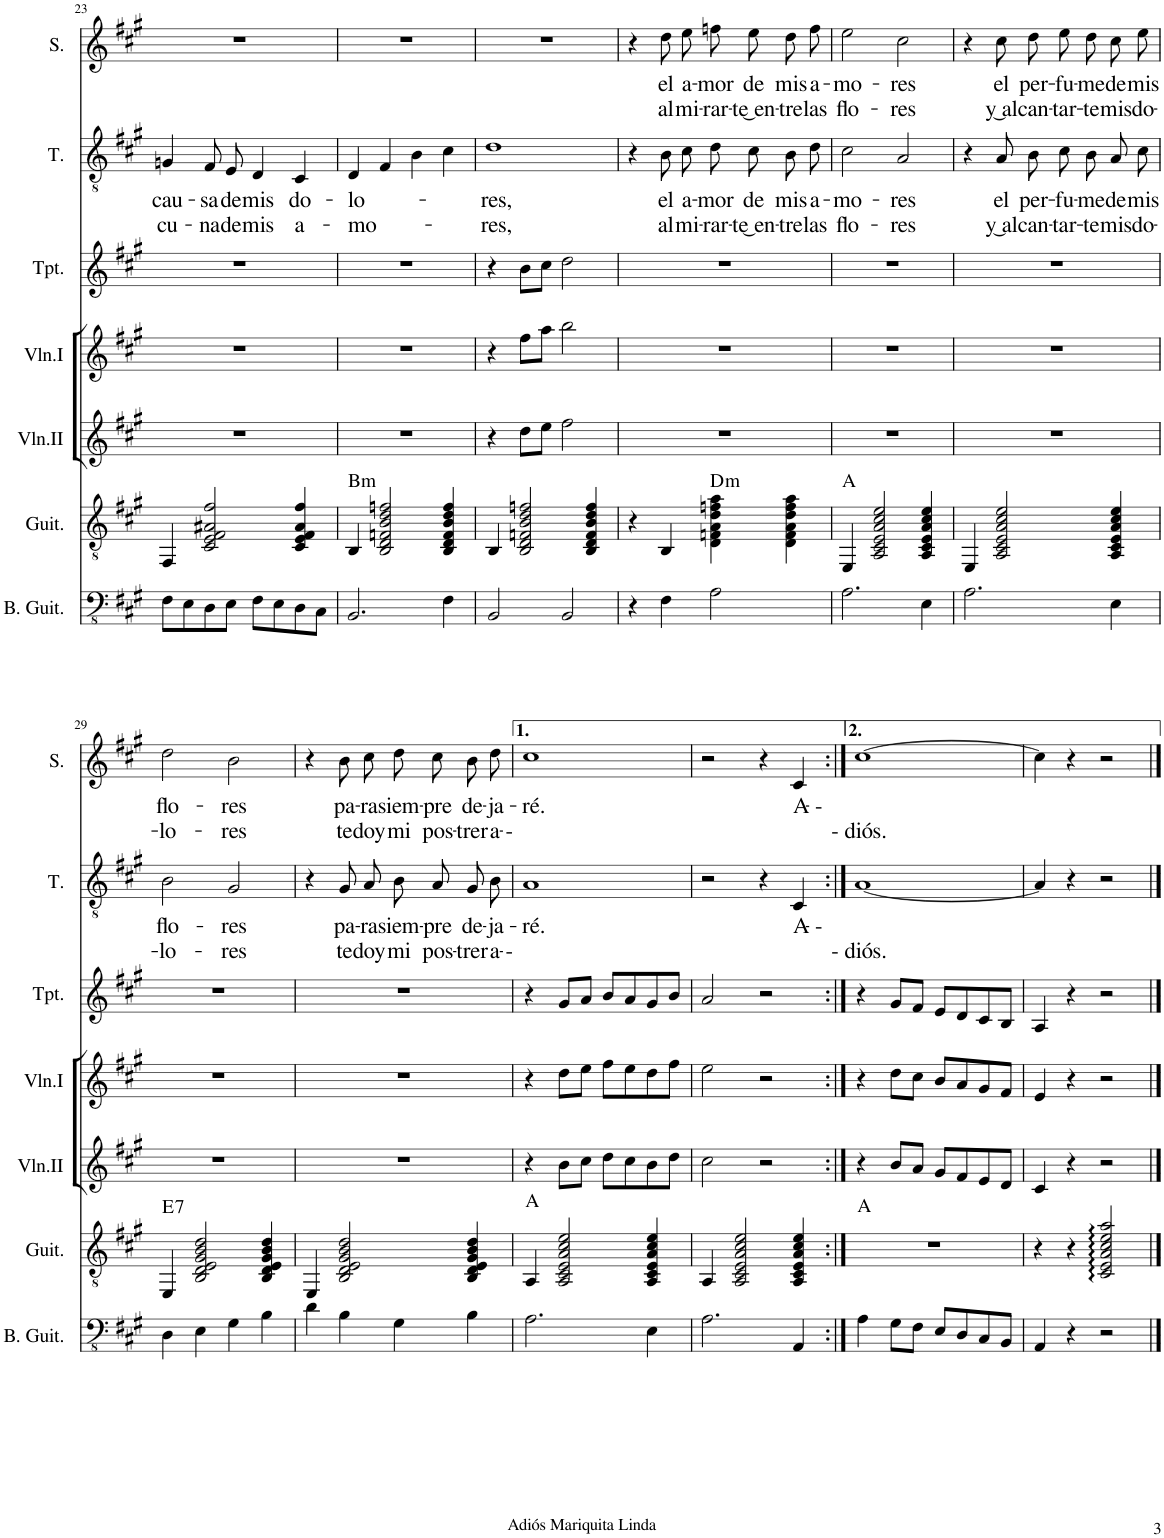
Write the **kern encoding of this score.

**kern	**kern	**harte	**kern	**kern	**kern	**kern	**text	**text	**kern	**text	**text
*part7	*part6	*part6	*part5	*part4	*part3	*part2	*part2	*part2	*part1	*part1	*part1
*staff7	*staff6	*	*staff5	*staff4	*staff3	*staff2	*staff2	*staff2	*staff1	*staff1	*staff1
*I"Bass Guitar	*I"Guitar	*	*I"Violin II	*I"Violin I	*I"Trumpet	*I"Tenor	*	*	*I"Soprano	*	*
*I'B. Guit.	*I'Guit.	*	*I'Vln.II	*I'Vln.I	*I'Tpt.	*I'T.	*	*	*I'S.	*	*
!!LO:PB:g=z
*clefFv4	*clefGv2	*	*clefG2	*clefG2	*clefG2	*clefGv2	*	*	*clefG2	*	*
*k[f#c#g#]	*k[f#c#g#]	*	*k[f#c#g#]	*k[f#c#g#]	*k[f#c#g#]	*k[f#c#g#]	*	*	*k[f#c#g#]	*	*
*M4/4	*M4/4	*	*M4/4	*M4/4	*M4/4	*M4/4	*	*	*M4/4	*	*
*met(c)	*met(c)	*	*met(c)	*met(c)	*met(c)	*met(c)	*	*	*met(c)	*	*
=23	=23	=23	=23	=23	=23	=23	=23	=23	=23	=23	=23
!	!	!	!	!	!	!	!LO:LY:b	!LO:LY:b	!	!	!
8FF#\L	4FF#/	.	1r	1r	1r	4Gn/	cau-	cu-	1r	.	.
8EE\	.	.	.	.	.	.	.	.	.	.	.
!	!	!	!	!	!	!	!LO:LY:b	!LO:LY:b	!	!	!
8DD\	2C#/ 2E/ 2F#/ 2A#X/ 2f#/	.	.	.	.	8F#/L	-sa	-na	.	.	.
!	!	!	!	!	!	!	!LO:LY:b	!LO:LY:b	!	!	!
8EE\J	.	.	.	.	.	8E/J	de	de	.	.	.
!	!	!	!	!	!	!	!LO:LY:b	!LO:LY:b	!	!	!
8FF#\L	.	.	.	.	.	4D/	mis	mis	.	.	.
8EE\	.	.	.	.	.	.	.	.	.	.	.
!	!	!	!	!	!	!	!LO:LY:b	!LO:LY:b	!	!	!
8DD\	4C#/ 4E/ 4F#/ 4A#/ 4f#/	.	.	.	.	4C#/	do-	a-	.	.	.
8CC#\J	.	.	.	.	.	.	.	.	.	.	.
=24	=24	=24	=24	=24	=24	=24	=24	=24	=24	=24	=24
!	!	!LO:H:kt=m	!	!	!	!	!LO:LY:b	!LO:LY:b	!	!	!
2.BBB/	4BB/	B:min	1r	1r	1r	4D/	-lo-	-mo-	1r	.	.
.	2BB/ 2D/ 2Fn/ 2B/ 2d/ 2fn/	.	.	.	.	4F#/	.	.	.	.	.
.	.	.	.	.	.	4B\	.	.	.	.	.
4FF#\	4BB/ 4D/ 4F/ 4B/ 4d/ 4f/	.	.	.	.	4c#\	.	.	.	.	.
=25	=25	=25	=25	=25	=25	=25	=25	=25	=25	=25	=25
!	!	!	!	!	!	!	!LO:LY:b	!LO:LY:b	!	!	!
2BBB/	4BB/	.	4r	4r	4r	1d	-res,	-res,	1r	.	.
.	2BB/ 2D/ 2Fn/ 2B/ 2d/ 2fn/	.	8dd\L	8ff#\L	8b\L	.	.	.	.	.	.
.	.	.	8ee\J	8aa\J	8cc#\J	.	.	.	.	.	.
2BBB/	.	.	2ff#\	2bb\	2dd\	.	.	.	.	.	.
.	4BB/ 4D/ 4F/ 4B/ 4d/ 4f/	.	.	.	.	.	.	.	.	.	.
=26	=26	=26	=26	=26	=26	=26	=26	=26	=26	=26	=26
4r	4r	.	1r	1r	1r	4r	.	.	4r	.	.
!	!	!	!	!	!	!	!LO:LY:b	!LO:LY:b	!	!LO:LY:b	!LO:LY:b
4FF#\	4BB/	.	.	.	.	8B\L	el	al	8dd\L	el	al
!	!	!	!	!	!	!	!LO:LY:b	!LO:LY:b	!	!LO:LY:b	!LO:LY:b
.	.	.	.	.	.	8c#\J	a-	mi-	8ee\J	a-	mi-
!	!	!LO:H:kt=m	!	!	!	!	!LO:LY:b	!LO:LY:b	!	!LO:LY:b	!LO:LY:b
2AA\	4D\ 4Fn\ 4A\ 4d\ 4fn\ 4a\	D:min	.	.	.	8d\L	-mor	-rar-	8ffn\L	-mor	-rar-
!	!	!	!	!	!	!	!LO:LY:b	!LO:LY:b	!	!LO:LY:b	!LO:LY:b
.	.	.	.	.	.	8c#\J	de	-te͜ en-	8ee\J	de	-te͜ en-
!	!	!	!	!	!	!	!LO:LY:b	!LO:LY:b	!	!LO:LY:b	!LO:LY:b
.	4D\ 4F\ 4A\ 4d\ 4f\ 4a\	.	.	.	.	8B\L	mis	-tre	8dd\L	mis	-tre
!	!	!	!	!	!	!	!LO:LY:b	!LO:LY:b	!	!LO:LY:b	!LO:LY:b
.	.	.	.	.	.	8d\J	a-	las	8ff\J	a-	las
=27	=27	=27	=27	=27	=27	=27	=27	=27	=27	=27	=27
!	!	!	!	!	!	!	!LO:LY:b	!LO:LY:b	!	!LO:LY:b	!LO:LY:b
2.AA\	4EE/	A:maj	1r	1r	1r	2c#\	-mo-	flo-	2ee\	-mo-	flo-
.	2AA/ 2C#/ 2E/ 2A/ 2c#/ 2e/	.	.	.	.	.	.	.	.	.	.
!	!	!	!	!	!	!	!LO:LY:b	!LO:LY:b	!	!LO:LY:b	!LO:LY:b
.	.	.	.	.	.	2A/	-res	-res	2cc#\	-res	-res
4EE\	4AA/ 4C#/ 4E/ 4A/ 4c#/ 4e/	.	.	.	.	.	.	.	.	.	.
=28	=28	=28	=28	=28	=28	=28	=28	=28	=28	=28	=28
2.AA\	4EE/	.	1r	1r	1r	4r	.	.	4r	.	.
!	!	!	!	!	!	!	!LO:LY:b	!LO:LY:b	!	!LO:LY:b	!LO:LY:b
.	2AA/ 2C#/ 2E/ 2A/ 2c#/ 2e/	.	.	.	.	8A/L	el	y͜ al	8cc#\L	el	y͜ al
!	!	!	!	!	!	!	!LO:LY:b	!LO:LY:b	!	!LO:LY:b	!LO:LY:b
.	.	.	.	.	.	8B/J	per-	can-	8dd\J	per-	can-
!	!	!	!	!	!	!	!LO:LY:b	!LO:LY:b	!	!LO:LY:b	!LO:LY:b
.	.	.	.	.	.	8c#\L	-fu-	-tar-	8ee\L	-fu-	-tar-
!	!	!	!	!	!	!	!LO:LY:b	!LO:LY:b	!	!LO:LY:b	!LO:LY:b
.	.	.	.	.	.	8B\J	-me	-te	8dd\J	-me	-te
!	!	!	!	!	!	!	!LO:LY:b	!LO:LY:b	!	!LO:LY:b	!LO:LY:b
4EE\	4AA/ 4C#/ 4E/ 4A/ 4c#/ 4e/	.	.	.	.	8A\L	de	mis	8cc#\L	de	mis
!	!	!	!	!	!	!	!LO:LY:b	!LO:LY:b	!	!LO:LY:b	!LO:LY:b
.	.	.	.	.	.	8c#\J	mis	do-	8ee\J	mis	do-
!!LO:LB:g=z
=29	=29	=29	=29	=29	=29	=29	=29	=29	=29	=29	=29
!	!	!LO:H:kt=7	!	!	!	!	!LO:LY:b	!LO:LY:b	!	!LO:LY:b	!LO:LY:b
4DD\	4EE/	E:7	1r	1r	1r	2B\	flo-	-lo-	2dd\	flo-	-lo-
4EE\	2BB/ 2D/ 2E/ 2G#/ 2B/ 2d/	.	.	.	.	.	.	.	.	.	.
!	!	!	!	!	!	!	!LO:LY:b	!LO:LY:b	!	!LO:LY:b	!LO:LY:b
4GG#\	.	.	.	.	.	2G#/	-res	-res	2b\	-res	-res
4BB\	4BB/ 4D/ 4E/ 4G#/ 4B/ 4d/	.	.	.	.	.	.	.	.	.	.
=30	=30	=30	=30	=30	=30	=30	=30	=30	=30	=30	=30
4D\	4EE/	.	1r	1r	1r	4r	.	.	4r	.	.
!	!	!	!	!	!	!	!LO:LY:b	!LO:LY:b	!	!LO:LY:b	!LO:LY:b
4BB\	2BB/ 2D/ 2E/ 2G#/ 2B/ 2d/	.	.	.	.	8G#/L	pa-	te	8b\L	pa-	te
!	!	!	!	!	!	!	!LO:LY:b	!LO:LY:b	!	!LO:LY:b	!LO:LY:b
.	.	.	.	.	.	8A/J	-ra	doy	8cc#\J	-ra	doy
!	!	!	!	!	!	!	!LO:LY:b	!LO:LY:b	!	!LO:LY:b	!LO:LY:b
4GG#\	.	.	.	.	.	8B/L	siem-	mi	8dd\L	siem-	mi
!	!	!	!	!	!	!	!LO:LY:b	!LO:LY:b	!	!LO:LY:b	!LO:LY:b
.	.	.	.	.	.	8A/J	-pre	pos-	8cc#\J	-pre	pos-
!	!	!	!	!	!	!	!LO:LY:b	!LO:LY:b	!	!LO:LY:b	!LO:LY:b
4BB\	4BB/ 4D/ 4E/ 4G#/ 4B/ 4d/	.	.	.	.	8G#/L	de-	-trer	8b\L	de-	-trer
!	!	!	!	!	!	!	!LO:LY:b	!LO:LY:b	!	!LO:LY:b	!LO:LY:b
.	.	.	.	.	.	8B/J	-ja-	a --	8dd\J	-ja-	a --
=31	=31	=31	=31	=31	=31	=31	=31	=31	=31	=31	=31
!	!	!	!	!	!	!	!LO:LY:b	!	!	!LO:LY:b	!
2.AA\	4AA/	A:maj	4r	4r	4r	1A	-ré.	.	1cc#	-ré.	.
.	2AA/ 2C#/ 2E/ 2A/ 2c#/ 2e/	.	8b\L	8dd\L	8g#/L	.	.	.	.	.	.
.	.	.	8cc#\J	8ee\J	8a/J	.	.	.	.	.	.
.	.	.	8dd\L	8ff#\L	8b/L	.	.	.	.	.	.
.	.	.	8cc#\	8ee\	8a/	.	.	.	.	.	.
4EE\	4AA/ 4C#/ 4E/ 4A/ 4c#/ 4e/	.	8b\	8dd\	8g#/	.	.	.	.	.	.
.	.	.	8dd\J	8ff#\J	8b/J	.	.	.	.	.	.
=32	=32	=32	=32	=32	=32	=32	=32	=32	=32	=32	=32
2.AA\	4AA/	.	2cc#\	2ee\	2a/	2r	.	.	2r	.	.
.	2AA/ 2C#/ 2E/ 2A/ 2c#/ 2e/	.	.	.	.	.	.	.	.	.	.
.	.	.	2r	2r	2r	4r	.	.	4r	.	.
!	!	!	!	!	!	!	!LO:LY:b	!	!	!LO:LY:b	!
4AAA/	4AA/ 4C#/ 4E/ 4A/ 4c#/ 4e/	.	.	.	.	4C#/	A --	.	4c#/	A --	.
=33:|!	=33:|!	=33:|!	=33:|!	=33:|!	=33:|!	=33:|!	=33:|!	=33:|!	=33:|!	=33:|!	=33:|!
!	!	!	!	!	!	!	!	!LO:LY:b	!	!	!LO:LY:b
4AA\	1r	A:maj	4r	4r	4r	[1A	.	-- diós.	[1cc#	.	-- diós.
8GG#\L	.	.	8b/L	8dd\L	8g#/L	.	.	.	.	.	.
8FF#\J	.	.	8a/J	8cc#\J	8f#/J	.	.	.	.	.	.
8EE/L	.	.	8g#/L	8b/L	8e/L	.	.	.	.	.	.
8DD/	.	.	8f#/	8a/	8d/	.	.	.	.	.	.
8CC#/	.	.	8e/	8g#/	8c#/	.	.	.	.	.	.
8BBB/J	.	.	8d/J	8f#/J	8B/J	.	.	.	.	.	.
=34	=34	=34	=34	=34	=34	=34	=34	=34	=34	=34	=34
4AAA/	4r	.	4c#/	4e/	4A/	4A/]	.	.	4cc#\]	.	.
4r	4r	.	4r	4r	4r	4r	.	.	4r	.	.
2r	2C#/: 2E/: 2A/: 2c#/: 2e/: 2a/:	.	2r	2r	2r	2r	.	.	2r	.	.
==	==	==	==	==	==	==	==	==	==	==	==
*-	*-	*-	*-	*-	*-	*-	*-	*-	*-	*-	*-
